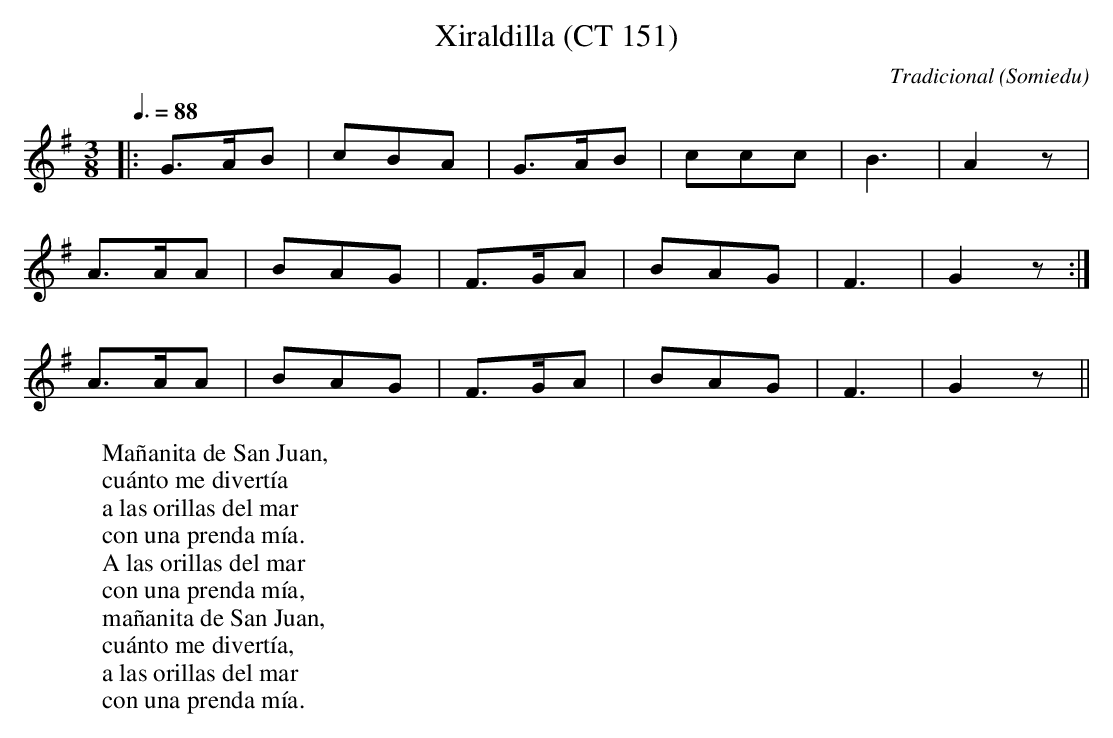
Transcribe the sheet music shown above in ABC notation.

X:1
T:Xiraldilla (CT 151)
C:Tradicional
O:Somiedu
M:3/8
L:1/8
Q:3/8=88
K:G
|: G>AB|cBA|G>AB|ccc|B3|A2 z|
A>AA|BAG|F>GA|BAG|F3|G2 z :|
A>AA|BAG|F>GA|BAG|F3|G2 z||
W:Mañanita de San Juan,
W:cuánto me divertía
W:a las orillas del mar
W:con una prenda mía.
W:A las orillas del mar
W:con una prenda mía,
W:mañanita de San Juan,
W:cuánto me divertía,
W:a las orillas del mar
W:con una prenda mía.
W:
